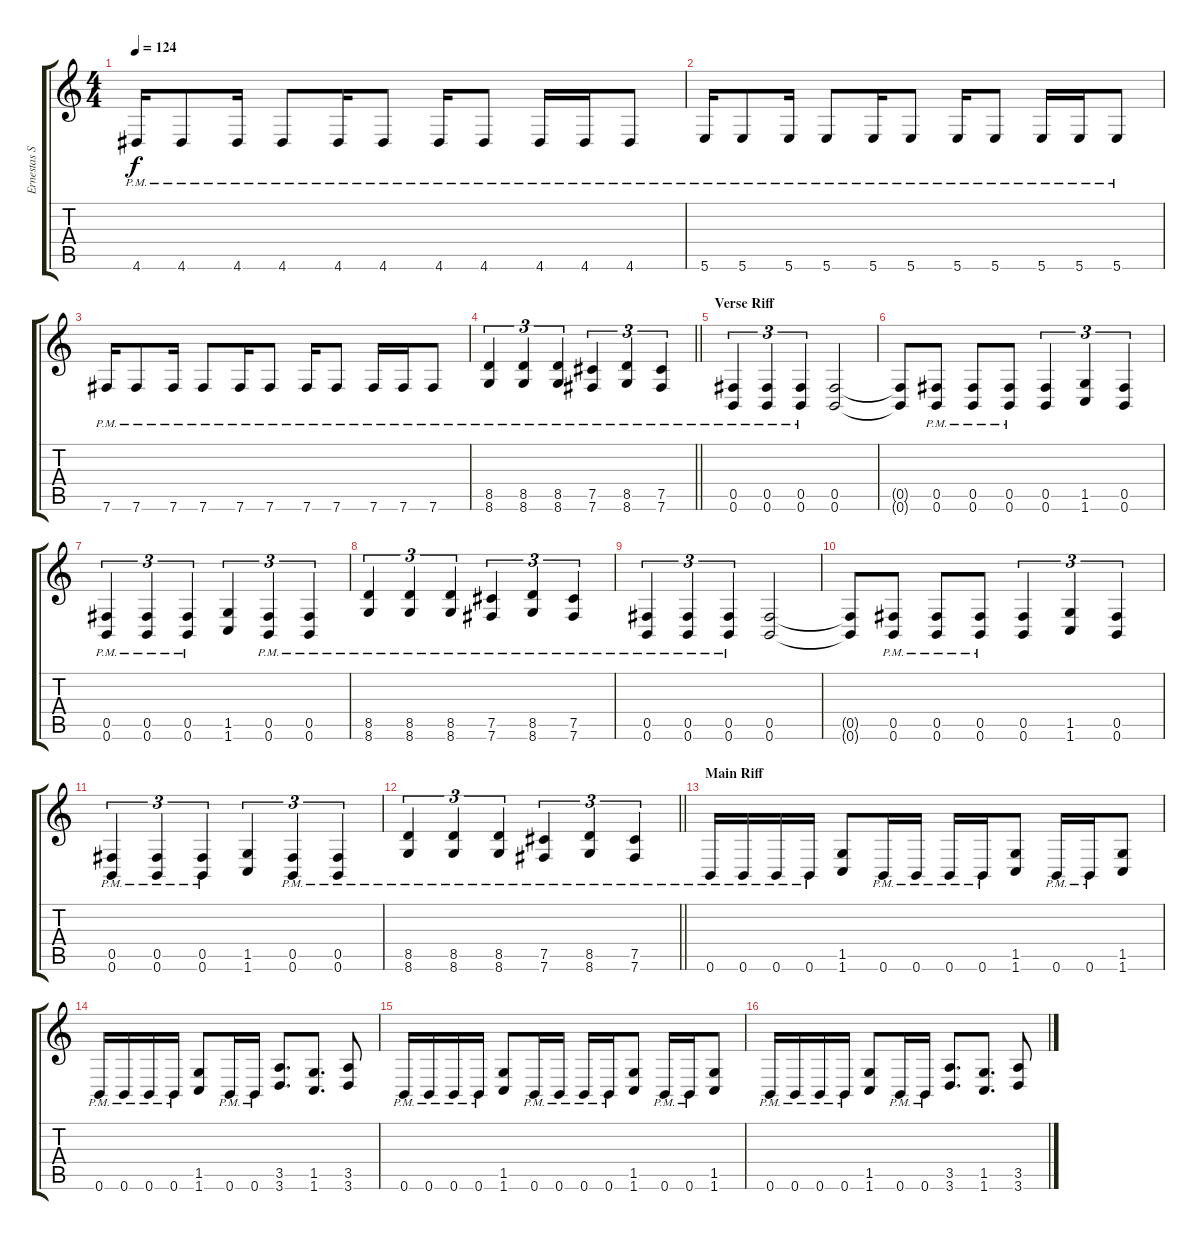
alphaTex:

\track ("Ernestas Skripkiunas" "Ernestas S") {instrument overdrivenguitar}
\staff {score tabs}
\tuning (Db4 Ab3 E3 B2 Gb2 B1) {hide}
\ts (4 4)
\tempo 124
\clef g2
\ks c
4.6{pm}.16{dy f} 4.6{pm}.8 4.6{pm}.16 4.6{pm}.8 4.6{pm}.16 4.6{pm}.8 4.6{pm}.16 4.6{pm}.8 4.6{pm}.16 4.6{pm}.16 4.6{pm}.8 |
5.6{pm}.16 5.6{pm}.8 5.6{pm}.16 5.6{pm}.8 5.6{pm}.16 5.6{pm}.8 5.6{pm}.16 5.6{pm}.8 5.6{pm}.16 5.6{pm}.16 5.6{pm}.8 |
7.6{pm}.16 7.6{pm}.8 7.6{pm}.16 7.6{pm}.8 7.6{pm}.16 7.6{pm}.8 7.6{pm}.16 7.6{pm}.8 7.6{pm}.16 7.6{pm}.16 7.6{pm}.8 |
\barLineRight lightlight
(8.5{pm} 8.6{pm}).4{tu (3 2)} (8.5{pm} 8.6{pm}).4{tu (3 2)} (8.5{pm} 8.6{pm}).4{tu (3 2)} (7.5{pm} 7.6{pm}).4{tu (3 2)} (8.5{pm} 8.6{pm}).4{tu (3 2)} (7.5{pm} 7.6{pm}).4{tu (3 2)} |
\section ("" "Verse Riff")
(0.5{pm} 0.6{pm}).4{tu (3 2)} (0.5{pm} 0.6{pm}).4{tu (3 2)} (0.5{pm} 0.6{pm}).4{tu (3 2)} (0.5 0.6).2 |
(0.5{t} 0.6{t}).8 (0.5{pm} 0.6{pm}).8 (0.5{pm} 0.6{pm}).8 (0.5{pm} 0.6{pm}).8 (0.5 0.6).4{tu (3 2)} (1.5 1.6).4{tu (3 2)} (0.5 0.6).4{tu (3 2)} |
(0.5{pm} 0.6{pm}).4{tu (3 2)} (0.5{pm} 0.6{pm}).4{tu (3 2)} (0.5{pm} 0.6{pm}).4{tu (3 2)} (1.5 1.6).4{tu (3 2)} (0.5{pm} 0.6{pm}).4{tu (3 2)} (0.5{pm} 0.6{pm}).4{tu (3 2)} |
(8.5{pm} 8.6{pm}).4{tu (3 2)} (8.5{pm} 8.6{pm}).4{tu (3 2)} (8.5{pm} 8.6{pm}).4{tu (3 2)} (7.5{pm} 7.6{pm}).4{tu (3 2)} (8.5{pm} 8.6{pm}).4{tu (3 2)} (7.5{pm} 7.6{pm}).4{tu (3 2)} |
(0.5{pm} 0.6{pm}).4{tu (3 2)} (0.5{pm} 0.6{pm}).4{tu (3 2)} (0.5{pm} 0.6{pm}).4{tu (3 2)} (0.5 0.6).2 |
(0.5{t} 0.6{t}).8 (0.5{pm} 0.6{pm}).8 (0.5{pm} 0.6{pm}).8 (0.5{pm} 0.6{pm}).8 (0.5 0.6).4{tu (3 2)} (1.5 1.6).4{tu (3 2)} (0.5 0.6).4{tu (3 2)} |
(0.5{pm} 0.6{pm}).4{tu (3 2)} (0.5{pm} 0.6{pm}).4{tu (3 2)} (0.5{pm} 0.6{pm}).4{tu (3 2)} (1.5 1.6).4{tu (3 2)} (0.5{pm} 0.6{pm}).4{tu (3 2)} (0.5{pm} 0.6{pm}).4{tu (3 2)} |
\barLineRight lightlight
(8.5{pm} 8.6{pm}).4{tu (3 2)} (8.5{pm} 8.6{pm}).4{tu (3 2)} (8.5{pm} 8.6{pm}).4{tu (3 2)} (7.5{pm} 7.6{pm}).4{tu (3 2)} (8.5{pm} 8.6{pm}).4{tu (3 2)} (7.5{pm} 7.6{pm}).4{tu (3 2)} |
\section ("" "Main Riff")
0.6{pm}.16 0.6{pm}.16 0.6{pm}.16 0.6{pm}.16 (1.5 1.6).8 0.6{pm}.16 0.6{pm}.16 0.6{pm}.16 0.6{pm}.16 (1.5 1.6).8 0.6{pm}.16 0.6{pm}.16 (1.5 1.6).8 |
0.6{pm}.16 0.6{pm}.16 0.6{pm}.16 0.6{pm}.16 (1.5 1.6).8 0.6{pm}.16 0.6{pm}.16 (3.5 3.6).8{d} (1.5 1.6).8{d} (3.5 3.6).8 |
0.6{pm}.16 0.6{pm}.16 0.6{pm}.16 0.6{pm}.16 (1.5 1.6).8 0.6{pm}.16 0.6{pm}.16 0.6{pm}.16 0.6{pm}.16 (1.5 1.6).8 0.6{pm}.16 0.6{pm}.16 (1.5 1.6).8 |
0.6{pm}.16 0.6{pm}.16 0.6{pm}.16 0.6{pm}.16 (1.5 1.6).8 0.6{pm}.16 0.6{pm}.16 (3.5 3.6).8{d} (1.5 1.6).8{d} (3.5 3.6).8
